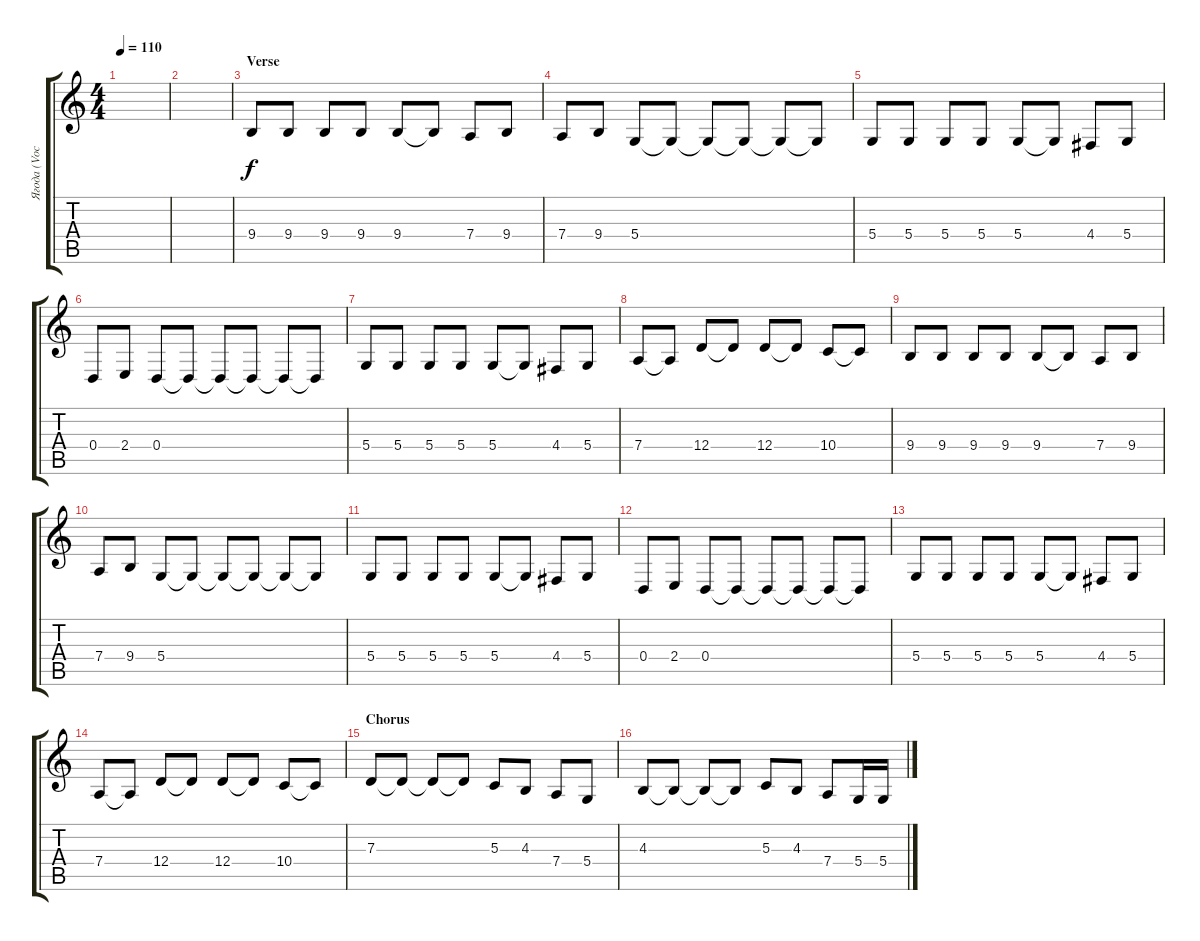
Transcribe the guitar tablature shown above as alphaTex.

\track ("Ягода (Vocal)" "Ягода (Voc") {instrument lead6voice}
\staff {score tabs}
\tuning (E4 B3 G3 D3 A2 E2) {hide}
\ts (4 4)
\tempo 110
\clef g2
\ks c
|
|
\section ("" "Verse")
9.4.8 9.4.8 9.4.8 9.4.8 9.4.8 9.4{t}.8 7.4.8 9.4.8 |
7.4.8 9.4.8 5.4.8 5.4{t}.8 5.4{t}.8 5.4{t}.8 5.4{t}.8 5.4{t}.8 |
5.4.8 5.4.8 5.4.8 5.4.8 5.4.8 5.4{t}.8 4.4.8 5.4.8 |
0.4.8 2.4.8 0.4.8 0.4{t}.8 0.4{t}.8 0.4{t}.8 0.4{t}.8 0.4{t}.8 |
5.4.8 5.4.8 5.4.8 5.4.8 5.4.8 5.4{t}.8 4.4.8 5.4.8 |
7.4.8 7.4{t}.8 12.4.8 12.4{t}.8 12.4.8 12.4{t}.8 10.4.8 10.4{t}.8 |
9.4.8 9.4.8 9.4.8 9.4.8 9.4.8 9.4{t}.8 7.4.8 9.4.8 |
7.4.8 9.4.8 5.4.8 5.4{t}.8 5.4{t}.8 5.4{t}.8 5.4{t}.8 5.4{t}.8 |
5.4.8 5.4.8 5.4.8 5.4.8 5.4.8 5.4{t}.8 4.4.8 5.4.8 |
0.4.8 2.4.8 0.4.8 0.4{t}.8 0.4{t}.8 0.4{t}.8 0.4{t}.8 0.4{t}.8 |
5.4.8 5.4.8 5.4.8 5.4.8 5.4.8 5.4{t}.8 4.4.8 5.4.8 |
7.4.8 7.4{t}.8 12.4.8 12.4{t}.8 12.4.8 12.4{t}.8 10.4.8 10.4{t}.8 |
\section ("" "Chorus")
7.3.8 7.3{t}.8 7.3{t}.8 7.3{t}.8 5.3.8 4.3.8 7.4.8 5.4.8 |
4.3.8 4.3{t}.8 4.3{t}.8 4.3{t}.8 5.3.8 4.3.8 7.4.8 5.4.16 5.4.16
